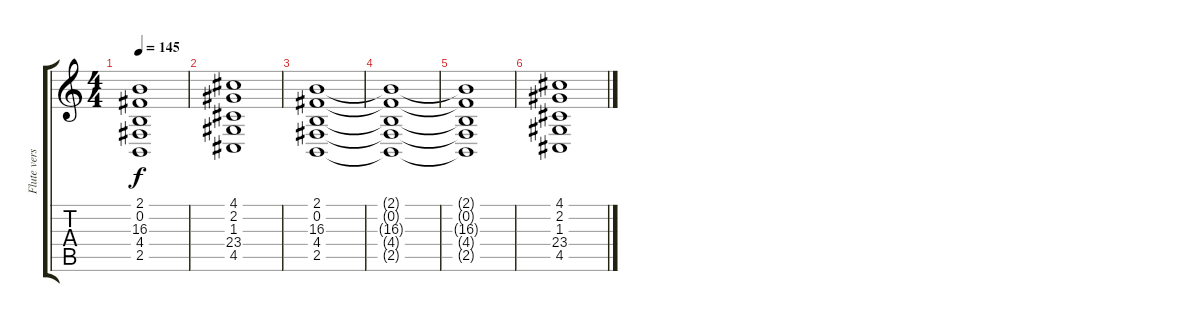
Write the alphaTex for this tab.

\track ("Flute verse" "Flute vers") {instrument flute}
\staff {score tabs}
\tuning (E4 B3 G3 D3 A2 E2) {hide}
\ts (4 4)
\tempo 145
\clef g2
\ks c
(2.1{t} 0.2{t} 16.3{t} 4.4{t} 2.5{t}).1{dy f} |
(4.1 2.2 1.3 23.4 4.5).1 |
(2.1 0.2 16.3 4.4 2.5).1{volume 7} |
(2.1{t} 0.2{t} 16.3{t} 4.4{t} 2.5{t}).1 |
(2.1{t} 0.2{t} 16.3{t} 4.4{t} 2.5{t}).1 |
(4.1 2.2 1.3 23.4 4.5).1
